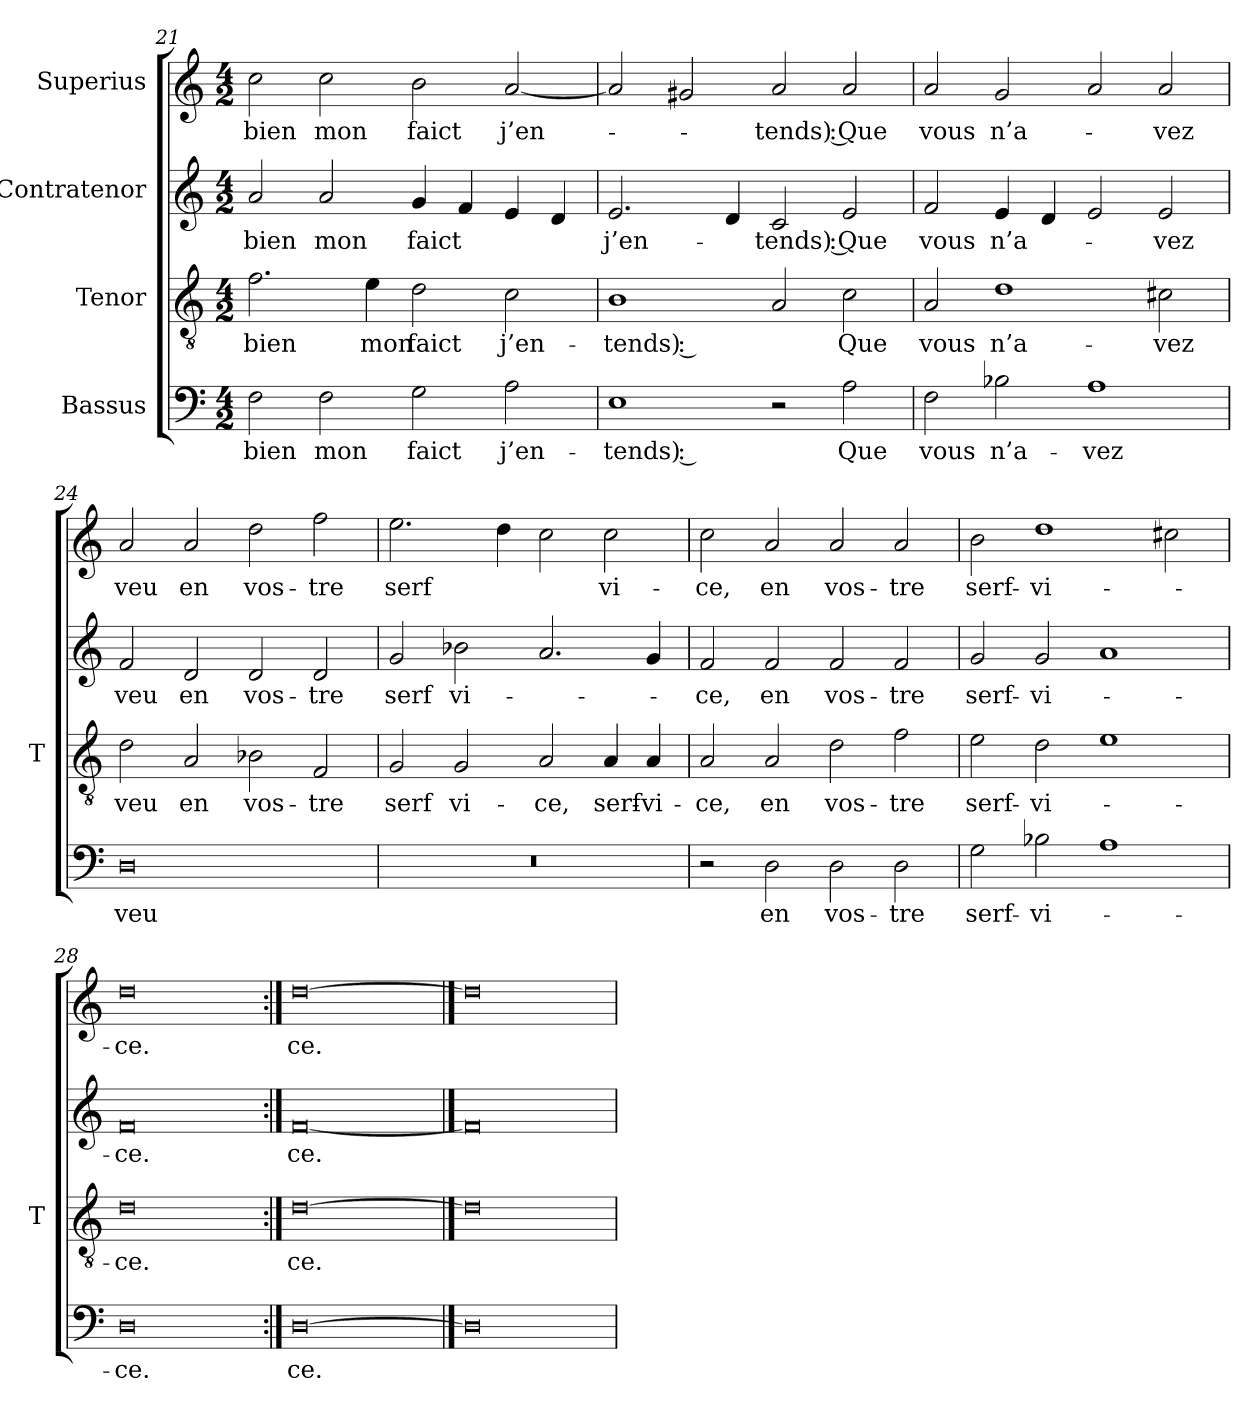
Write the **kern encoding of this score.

**kern	**text	**kern	**text	**kern	**text	**kern	**text
*part4	*part4	*part3	*part3	*part2	*part2	*part1	*part1
*staff4	*staff4	*staff3	*staff3	*staff2	*staff2	*staff1	*staff1
*I"Bassus	*	*I"Tenor	*	*I"Contratenor	*	*I"Superius	*
*	*	*I'T	*	*	*	*	*
*clefF4	*	*clefGv2	*	*clefG2	*	*clefG2	*
*k[]	*	*k[]	*	*k[]	*	*k[]	*
*M4/2	*	*M4/2	*	*M4/2	*	*M4/2	*
=21	=21	=21	=21	=21	=21	=21	=21
2F	-bien	2.f	-bien	2a	-bien	2cc	-bien
2F	-mon	.	.	2a	-mon	2cc	-mon
.	.	4e	-mon	.	.	.	.
2G	-faict	2d	-faict	4g	-faict	2b	-faict
.	.	.	.	4f	.	.	.
2A	j’en-	2c	j’en-	4e	.	[2a	j’en-
.	.	.	.	4d	.	.	.
=22	=22	=22	=22	=22	=22	=22	=22
1E	-tends) :	1B	-tends) :	2.e	j’en-	2a]	.
.	.	.	.	.	.	2g#X	.
.	.	.	.	4d	.	.	.
2r	.	2A	.	2c	-tends) :	2a	-tends) :
2A	-Que	2c	-Que	2e	-Que	2a	-Que
=23	=23	=23	=23	=23	=23	=23	=23
2F	-vous	2A	-vous	2f	-vous	2a	-vous
2B-X	n’a-	1d	n’a-	4e	n’a-	2g	n’a-
.	.	.	.	4d	.	.	.
1A	-vez	.	.	2e	.	2a	.
.	.	2c#X	-vez	2e	-vez	2a	-vez
=24	=24	=24	=24	=24	=24	=24	=24
0D	-veu	2d	-veu	2f	-veu	2a	-veu
.	.	2A	-en	2d	-en	2a	-en
.	.	2B-X	vos-	2d	vos-	2dd	vos-
.	.	2F	-tre	2d	-tre	2ff	-tre
=25	=25	=25	=25	=25	=25	=25	=25
0r	.	2G	-serf	2g	-serf	2.ee	-serf
.	.	2G	vi-	2b-X	vi-	.	.
.	.	.	.	.	.	4dd	.
.	.	2A	-ce,	2.a	.	2cc	.
.	.	4A	serf-	.	.	2cc	vi-
.	.	4A	vi-	4g	.	.	.
=26	=26	=26	=26	=26	=26	=26	=26
2r	.	2A	-ce,	2f	-ce,	2cc	-ce,
2D	-en	2A	-en	2f	-en	2a	-en
2D	vos-	2d	vos-	2f	vos-	2a	vos-
2D	-tre	2f	-tre	2f	-tre	2a	-tre
=27	=27	=27	=27	=27	=27	=27	=27
2G	serf-	2e	serf-	2g	serf-	2b	serf-
2B-X	vi-	2d	vi-	2g	vi-	1dd	vi-
1A	.	1e	.	1a	.	.	.
.	.	.	.	.	.	2cc#X	.
=28	=28	=28	=28	=28	=28	=28	=28
0D	-ce.	0d	-ce.	0f	-ce.	0dd	-ce.
=29:|!	=29:|!	=29:|!	=29:|!	=29:|!	=29:|!	=29:|!	=29:|!
[0D	-ce.	[0d	-ce.	[0f	-ce.	[0dd	-ce.
==30	==30	==30	==30	==30	==30	==30	==30
0D]	.	0d]	.	0f]	.	0dd]	.
=	=	=	=	=	=	=	=
*-	*-	*-	*-	*-	*-	*-	*-
